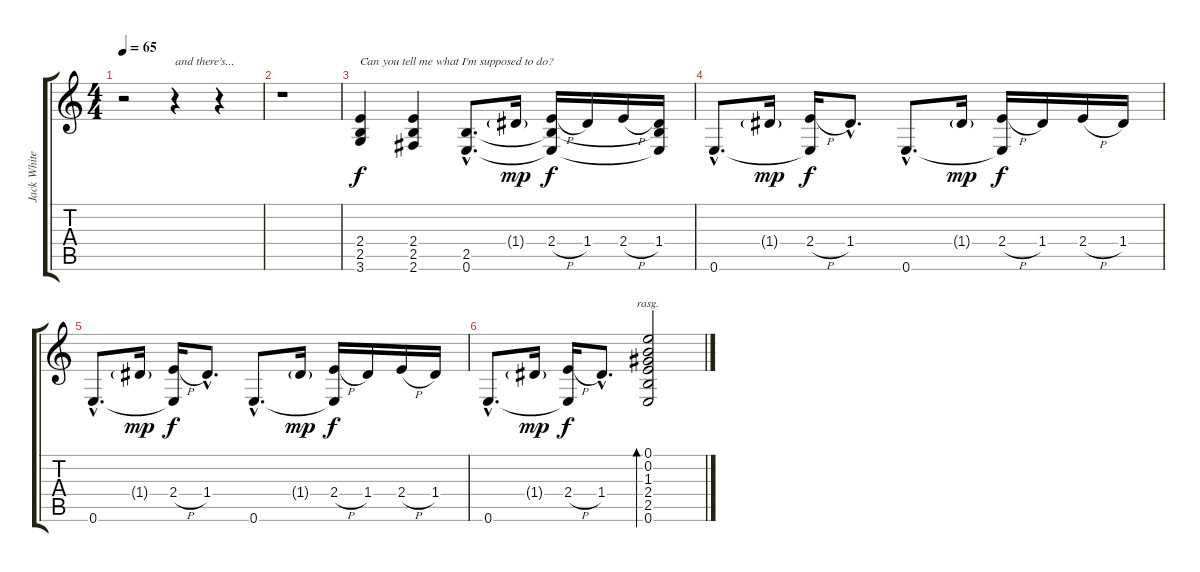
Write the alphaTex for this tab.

\track ("Jack White" "Jack White") {instrument electricguitarmuted}
\staff {score tabs}
\tuning (E4 B3 G3 D3 A2 E2) {hide}
\ts (4 4)
\tempo 65
\clef g2
\ks c
r.2{dy f} r.4{txt "and there's..."} r.4 |
r.1 |
(2.4 2.5 3.6).4{txt "Can you tell me what I'm supposed to do?"} (2.4 2.5 2.6).4 (2.5{hac} 0.6{hac}).8{d} 1.4{g}.16{dy mp} (2.4{h} 2.5{t} 0.6{t}).16{dy f} 1.4.16 2.4{h}.16 (1.4 2.5{t} 0.6{t}).16 |
0.6{hac}.8{d} 1.4{g}.16{dy mp} (2.4{h} 0.6{t}).16{dy f} 1.4{hac}.8{d} 0.6{hac}.8{d} 1.4{g}.16{dy mp} (2.4{h} 0.6{t}).16{dy f} 1.4.16 2.4{h}.16 1.4.16 |
0.6{hac}.8{d} 1.4{g}.16{dy mp} (2.4{h} 0.6{t}).16{dy f} 1.4{hac}.8{d} 0.6{hac}.8{d} 1.4{g}.16{dy mp} (2.4{h} 0.6{t}).16{dy f} 1.4.16 2.4{h}.16 1.4.16 |
0.6{hac}.8{d} 1.4{g}.16{dy mp} (2.4{h} 0.6{t}).16{dy f} 1.4{hac}.8{d} (0.1 0.2 1.3 2.4 2.5 0.6).2{bd 240 rasg ii}
